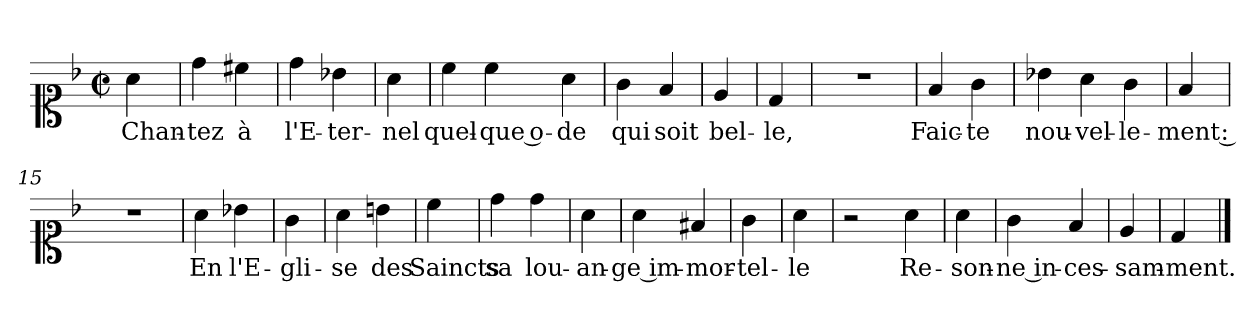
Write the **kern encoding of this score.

**kern	**text
*part1	*part1
*staff1	*staff1
*clefC1	*
*k[b-]	*
*F:	*
*M2/2	*
*met(c|)	*
=1	=1
4a	Chan-
=2	=2
4dd	-tez
4cc#X	à
=3	=3
4dd	l'E-
4b-X	-ter-
=4	=4
4a	-nel
=5	=5
4cc	quel-
4cc	-que o-
4a	-de
=7	=7
4g	qui
4f	soit
=8	=8
4e	bel-
=9	=9
4d	-le,
=10	=10
1r	.
=11	=11
4f	Faic-
4g	-te
=12	=12
4b-X	nou-
4a	-vel-
4g	-le-
=14	=14
4f	-ment :
=15	=15
1r	.
=16	=16
4a	En
4b-X	l'E-
=17	=17
4g	-gli-
=18	=18
4a	-se
4b	des
=19	=19
4cc	Saincts
=20	=20
4dd	sa
4dd	lou-
=21	=21
4a	-an-
=22	=22
4a	-ge im-
4f#X	-mor-
=23	=23
4g	-tel-
=24	=24
4a	-le
=25	=25
2r	.
4a	Re-
=26	=26
4a	-son-
=27	=27
4g	-ne in-
4f	-ces-
=28	=28
4e	-sam-
=29	=29
4d	-ment.
==	==
*-	*-
